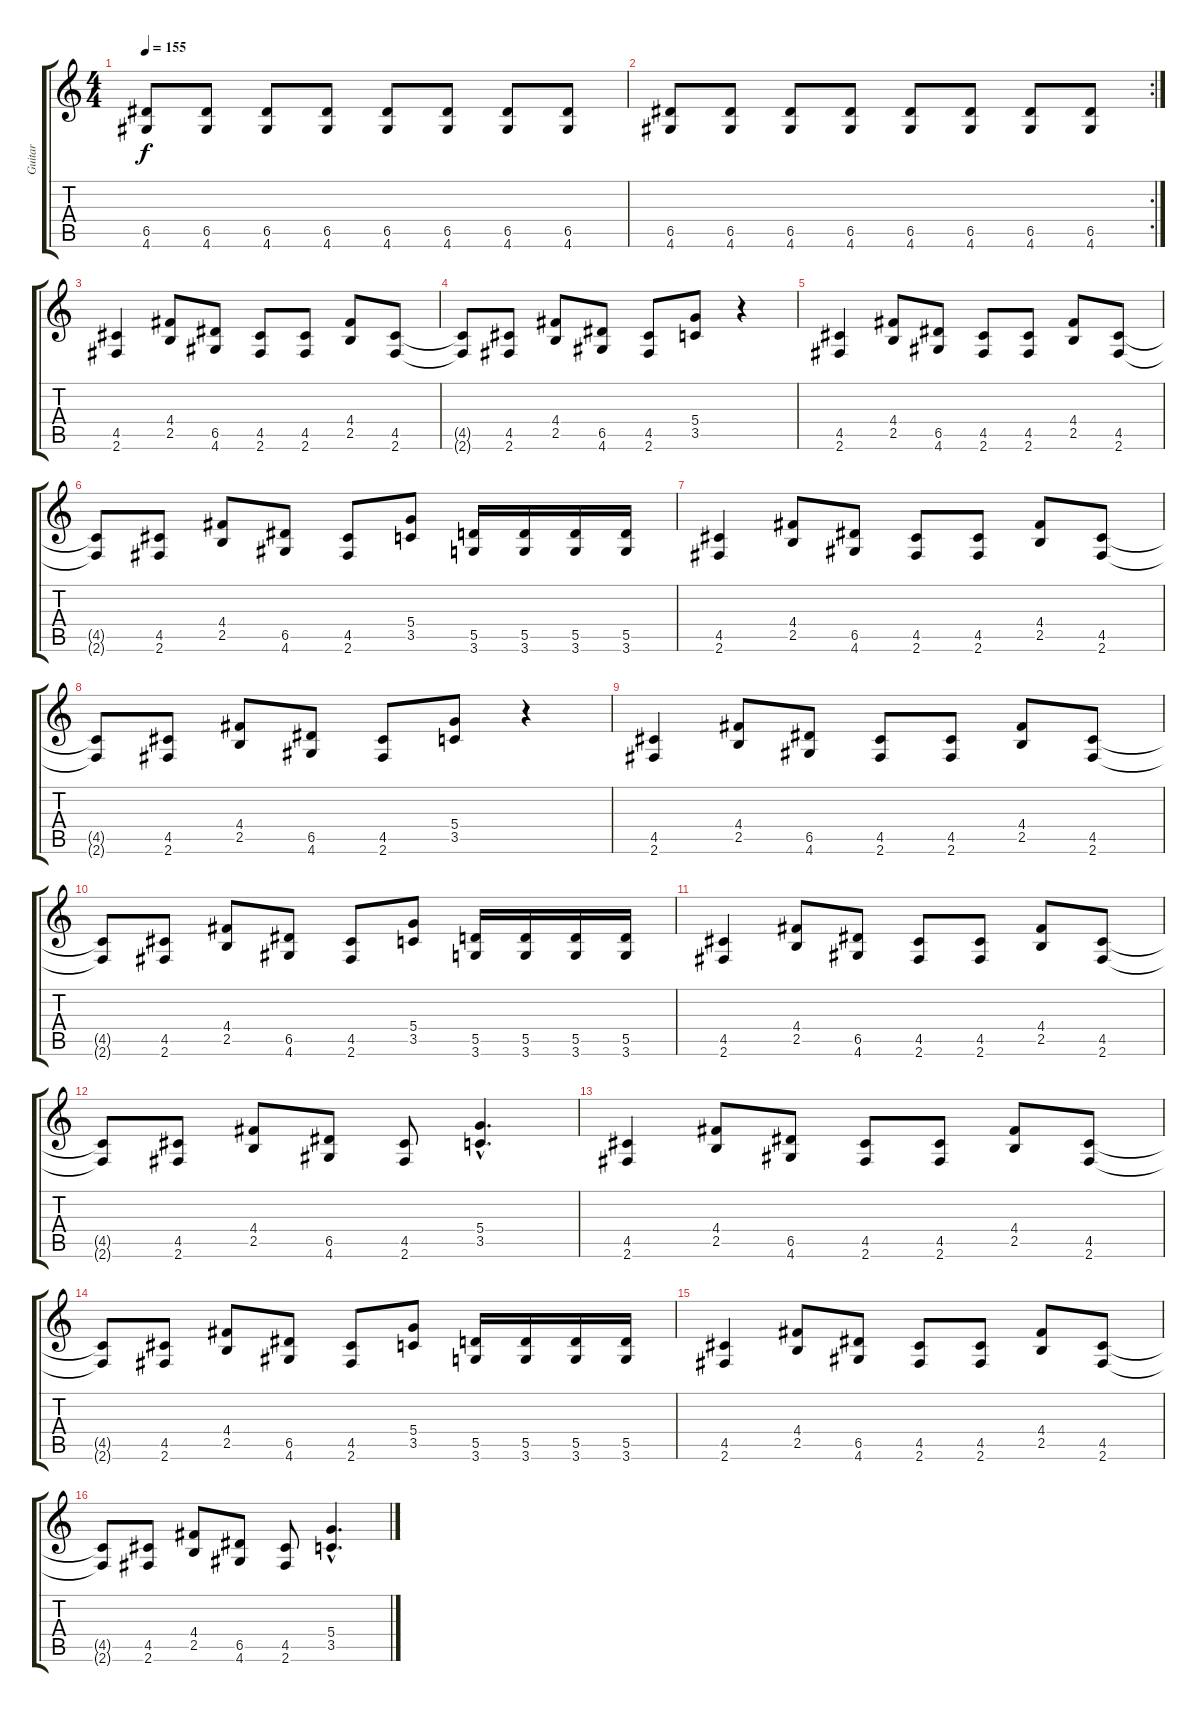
\track ("Guitar" "Guitar") {instrument distortionguitar}
\staff {score tabs}
\tuning (E4 B3 G3 D3 A2 E2) {hide}
\ts (4 4)
\tempo 155
\clef g2
\ks c
(6.5 4.6).8{dy f} (6.5 4.6).8 (6.5 4.6).8 (6.5 4.6).8 (6.5 4.6).8 (6.5 4.6).8 (6.5 4.6).8 (6.5 4.6).8 |
\rc 2
(6.5 4.6).8 (6.5 4.6).8 (6.5 4.6).8 (6.5 4.6).8 (6.5 4.6).8 (6.5 4.6).8 (6.5 4.6).8 (6.5 4.6).8 |
(4.5 2.6).4 (4.4 2.5).8 (6.5 4.6).8 (4.5 2.6).8 (4.5 2.6).8 (4.4 2.5).8 (4.5 2.6).8 |
(4.5{t} 2.6{t}).8 (4.5 2.6).8 (4.4 2.5).8 (6.5 4.6).8 (4.5 2.6).8 (5.4 3.5).8 r.4 |
(4.5 2.6).4 (4.4 2.5).8 (6.5 4.6).8 (4.5 2.6).8 (4.5 2.6).8 (4.4 2.5).8 (4.5 2.6).8 |
(4.5{t} 2.6{t}).8 (4.5 2.6).8 (4.4 2.5).8 (6.5 4.6).8 (4.5 2.6).8 (5.4 3.5).8 (5.5 3.6).16 (5.5 3.6).16 (5.5 3.6).16 (5.5 3.6).16 |
(4.5 2.6).4 (4.4 2.5).8 (6.5 4.6).8 (4.5 2.6).8 (4.5 2.6).8 (4.4 2.5).8 (4.5 2.6).8 |
(4.5{t} 2.6{t}).8 (4.5 2.6).8 (4.4 2.5).8 (6.5 4.6).8 (4.5 2.6).8 (5.4 3.5).8 r.4 |
(4.5 2.6).4 (4.4 2.5).8 (6.5 4.6).8 (4.5 2.6).8 (4.5 2.6).8 (4.4 2.5).8 (4.5 2.6).8 |
(4.5{t} 2.6{t}).8 (4.5 2.6).8 (4.4 2.5).8 (6.5 4.6).8 (4.5 2.6).8 (5.4 3.5).8 (5.5 3.6).16 (5.5 3.6).16 (5.5 3.6).16 (5.5 3.6).16 |
(4.5 2.6).4 (4.4 2.5).8 (6.5 4.6).8 (4.5 2.6).8 (4.5 2.6).8 (4.4 2.5).8 (4.5 2.6).8 |
(4.5{t} 2.6{t}).8 (4.5 2.6).8 (4.4 2.5).8 (6.5 4.6).8 (4.5 2.6).8 (5.4{hac} 3.5{hac}).4{d} |
(4.5 2.6).4 (4.4 2.5).8 (6.5 4.6).8 (4.5 2.6).8 (4.5 2.6).8 (4.4 2.5).8 (4.5 2.6).8 |
(4.5{t} 2.6{t}).8 (4.5 2.6).8 (4.4 2.5).8 (6.5 4.6).8 (4.5 2.6).8 (5.4 3.5).8 (5.5 3.6).16 (5.5 3.6).16 (5.5 3.6).16 (5.5 3.6).16 |
(4.5 2.6).4 (4.4 2.5).8 (6.5 4.6).8 (4.5 2.6).8 (4.5 2.6).8 (4.4 2.5).8 (4.5 2.6).8 |
(4.5{t} 2.6{t}).8 (4.5 2.6).8 (4.4 2.5).8 (6.5 4.6).8 (4.5 2.6).8 (5.4{hac} 3.5{hac}).4{d}
